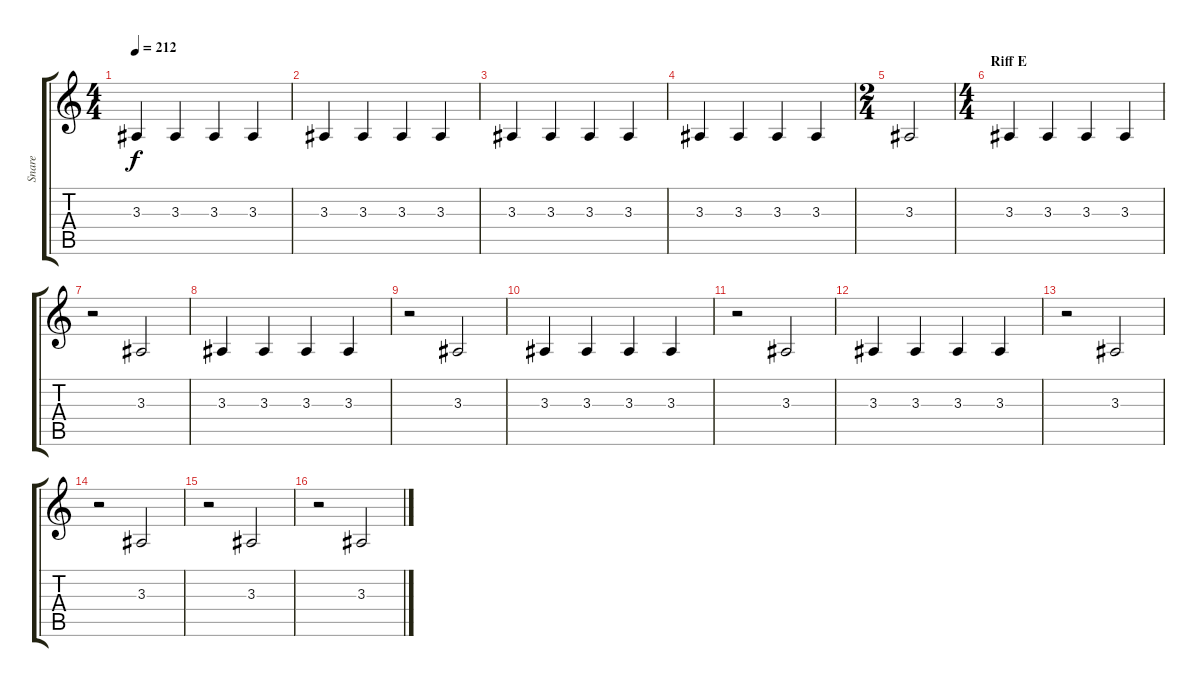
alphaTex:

\track ("Snare" "Snare") {instrument timpani}
\staff {score tabs}
\tuning (E4 B3 G3 D3 A2 E2) {hide}
\ts (4 4)
\tempo 212
\clef g2
\ks c
3.3.4{dy f} 3.3.4 3.3.4 3.3.4 |
3.3.4 3.3.4 3.3.4 3.3.4 |
3.3.4 3.3.4 3.3.4 3.3.4 |
3.3.4 3.3.4 3.3.4 3.3.4 |
\ts (2 4)
3.3.2 |
\ts (4 4)
\section ("" "Riff E")
3.3.4 3.3.4 3.3.4 3.3.4 |
r.2 3.3.2 |
3.3.4 3.3.4 3.3.4 3.3.4 |
r.2 3.3.2 |
3.3.4 3.3.4 3.3.4 3.3.4 |
r.2 3.3.2 |
3.3.4 3.3.4 3.3.4 3.3.4 |
r.2 3.3.2 |
r.2 3.3.2 |
r.2 3.3.2 |
r.2 3.3.2
